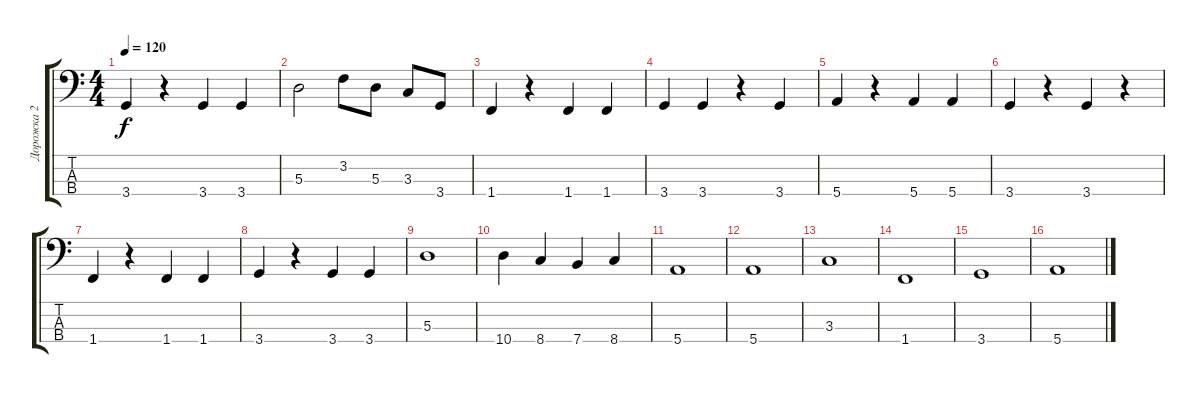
\track ("Дорожка 2" "Дорожка 2") {instrument slapbass2}
\staff {score tabs}
\tuning (G2 D2 A1 E1) {hide}
\ts (4 4)
\tempo 120
\clef f4
\ks c
3.4.4{dy f} r.4 3.4.4 3.4.4 |
5.3.2 3.2.8 5.3.8 3.3.8 3.4.8 |
1.4.4 r.4 1.4.4 1.4.4 |
3.4.4 3.4.4 r.4 3.4.4 |
5.4.4 r.4 5.4.4 5.4.4 |
3.4.4 r.4 3.4.4 r.4 |
1.4.4 r.4 1.4.4 1.4.4 |
3.4.4 r.4 3.4.4 3.4.4 |
5.3.1 |
10.4.4 8.4.4 7.4.4 8.4.4 |
5.4.1 |
5.4.1 |
3.3.1 |
1.4.1 |
3.4.1 |
5.4.1
